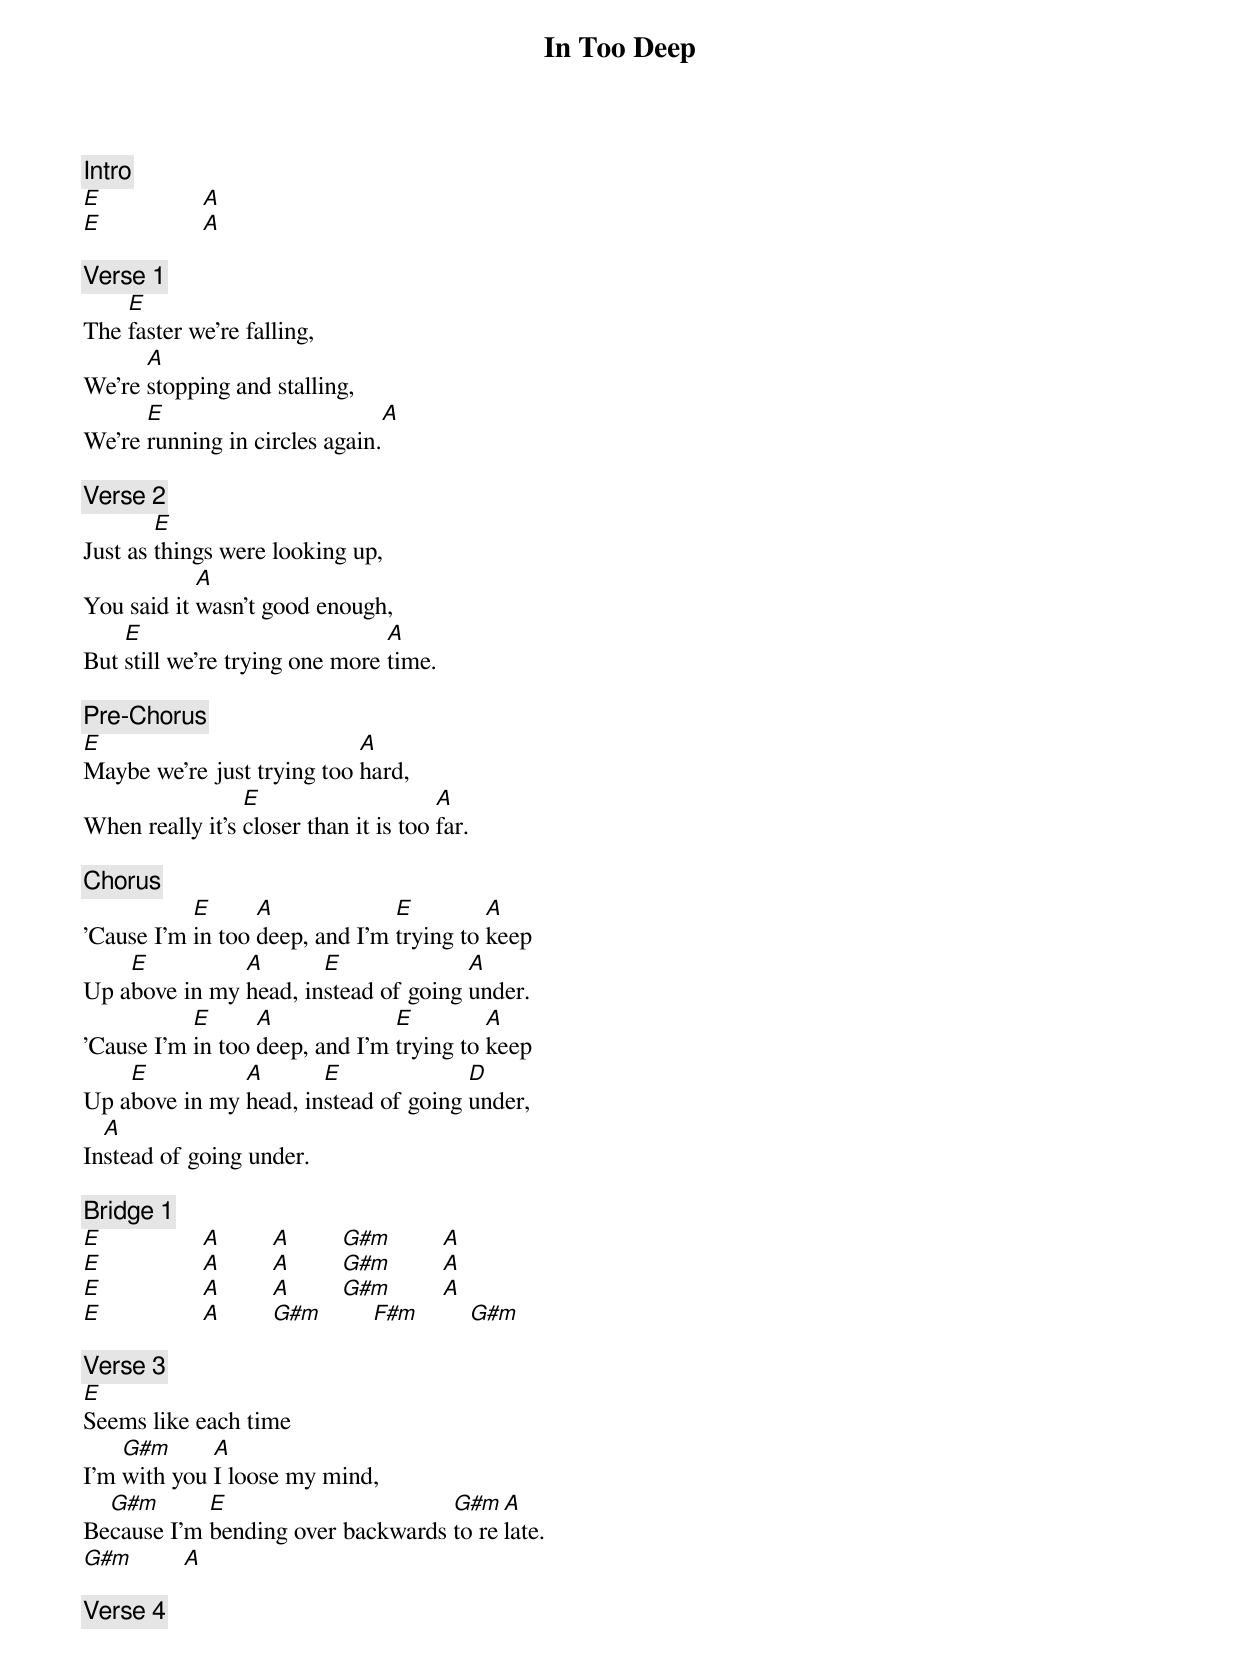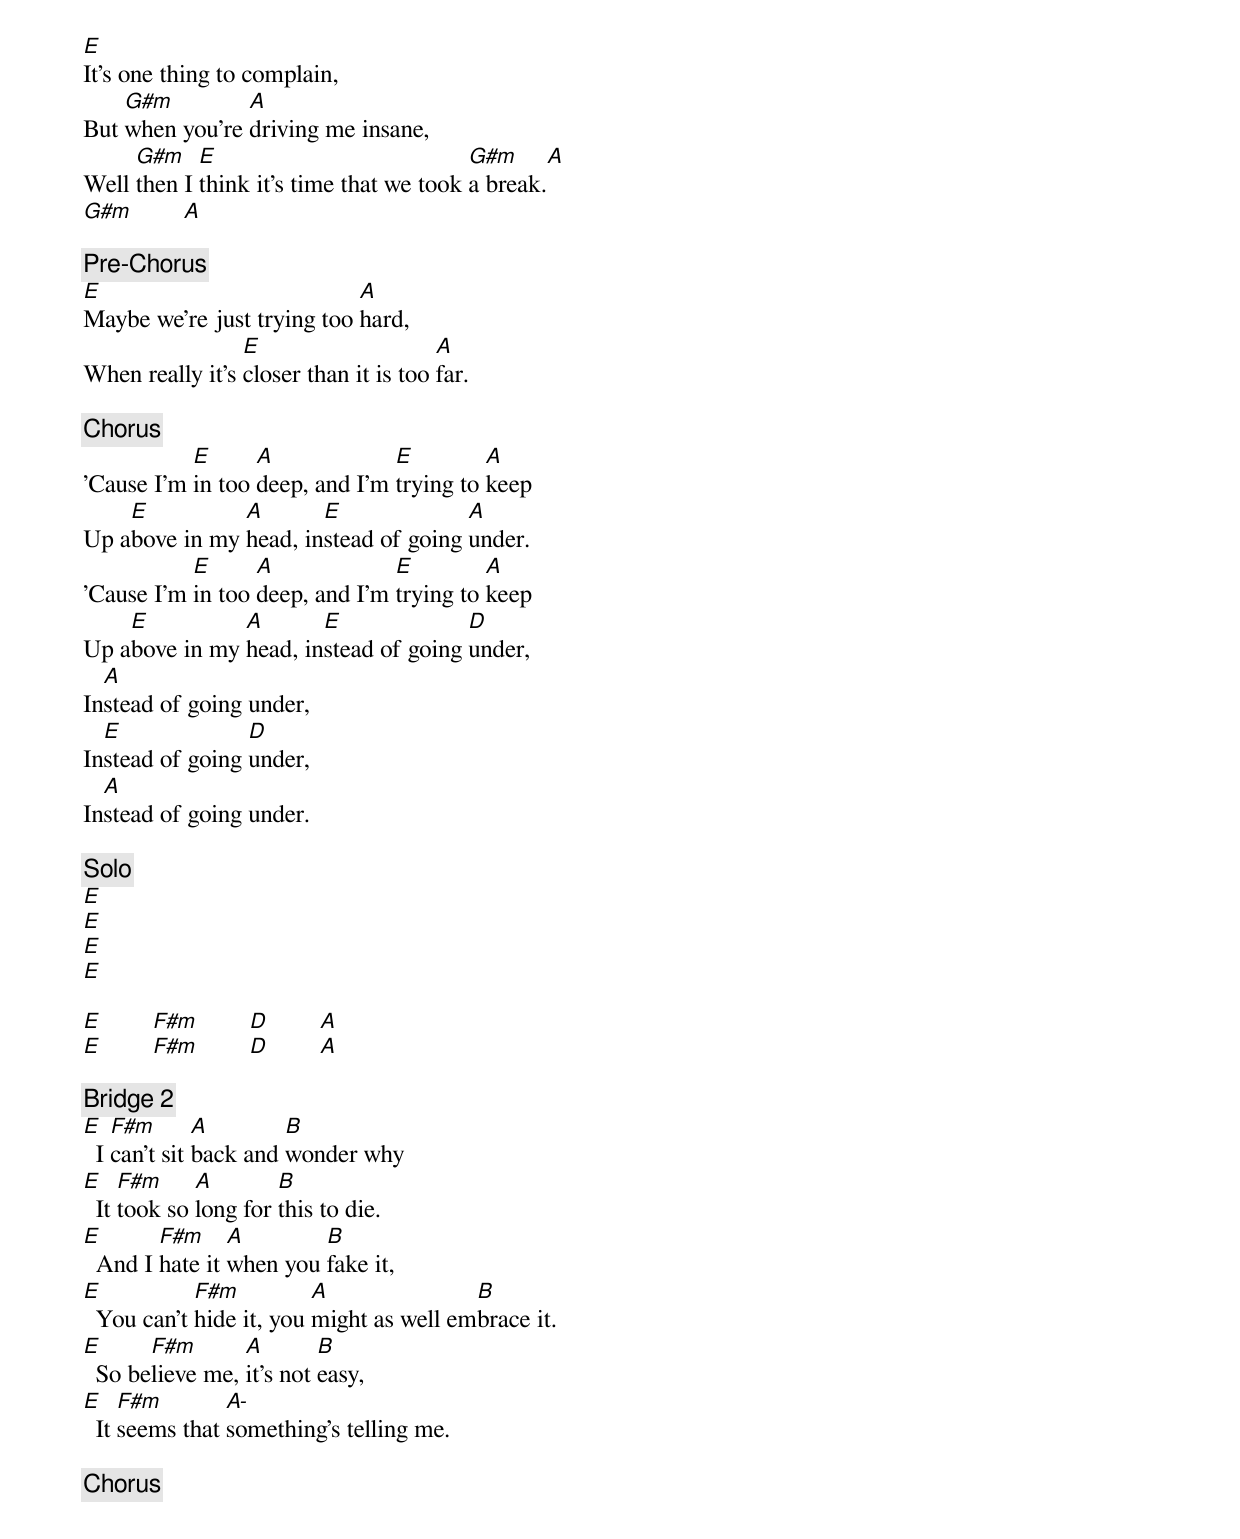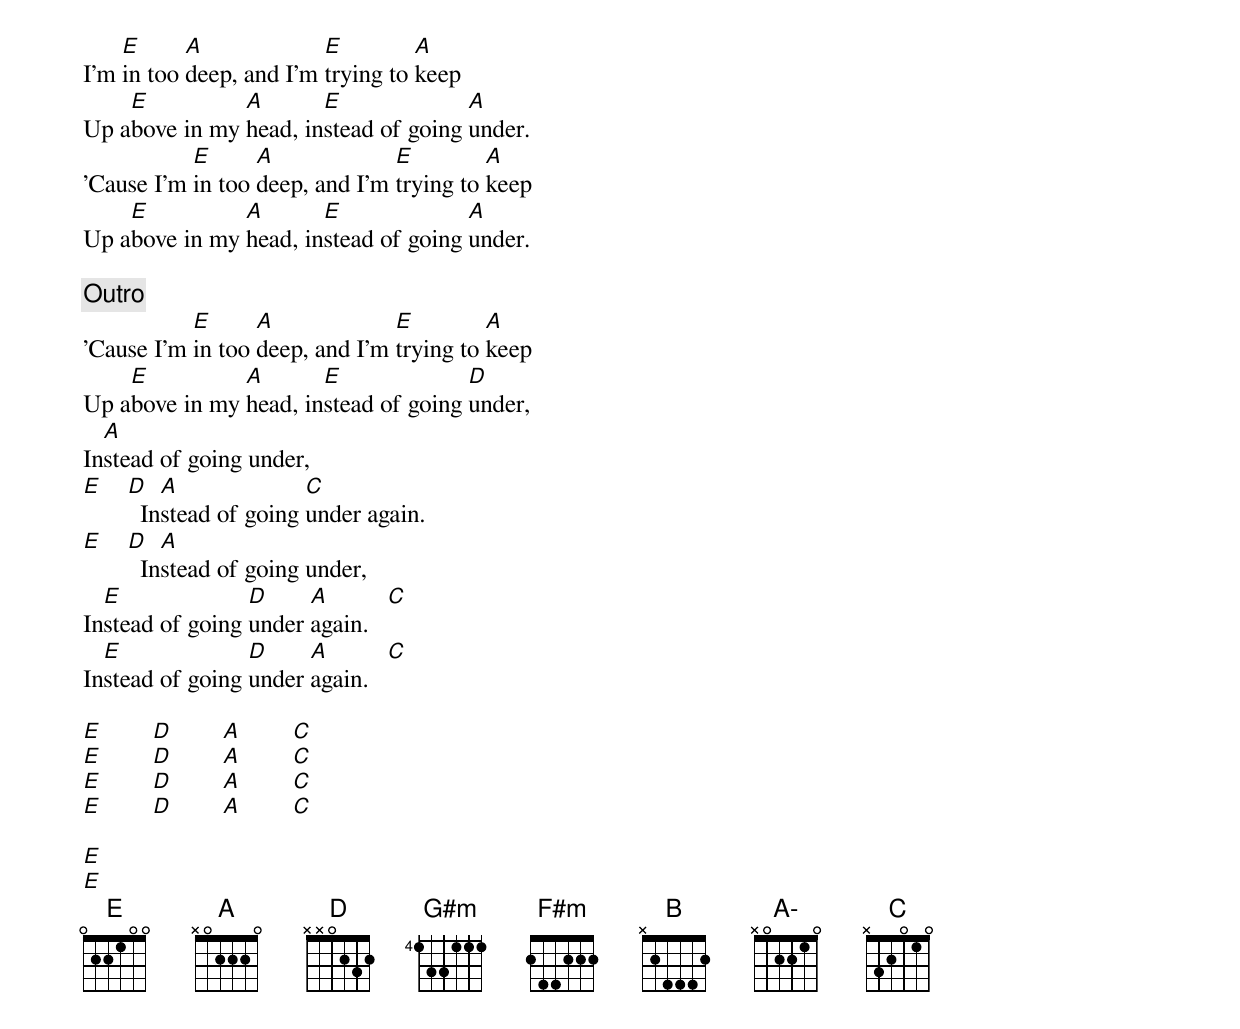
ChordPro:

{title: In Too Deep}
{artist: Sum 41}
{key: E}
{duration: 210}
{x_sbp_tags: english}

{c: Intro}
[E]                [A]
[E]                [A]

{c: Verse 1}
The [E]faster we're falling,
We're [A]stopping and stalling,
We're [E]running in circles again.[A]

{c: Verse 2}
Just as [E]things were looking up,
You said it [A]wasn't good enough,
But [E]still we're trying one more [A]time.

{c: Pre-Chorus}
[E]Maybe we're just trying too [A]hard,
When really it's [E]closer than it is too [A]far.

{c: Chorus}
'Cause I'm [E]in too [A]deep, and I'm [E]trying to [A]keep
Up a[E]bove in my [A]head, in[E]stead of going [A]under.
'Cause I'm [E]in too [A]deep, and I'm [E]trying to [A]keep
Up a[E]bove in my [A]head, in[E]stead of going [D]under,
In[A]stead of going under.

{c: Bridge 1}
[E]                [A]        [A]        [G#m]        [A]
[E]                [A]        [A]        [G#m]        [A]
[E]                [A]        [A]        [G#m]        [A]
[E]                [A]        [G#m]        [F#m]        [G#m]

{c: Verse 3}
[E]Seems like each time
I'm [G#m]with you [A]I loose my mind,
Be[G#m]cause I'm [E]bending over backwards [G#m]to re[A]late.
[G#m]        [A]

{c: Verse 4}
[E]It's one thing to complain,
But [G#m]when you're [A]driving me insane,
Well [G#m]then I [E]think it's time that we took [G#m]a break.[A]
[G#m]        [A]

{c: Pre-Chorus}
[E]Maybe we're just trying too [A]hard,
When really it's [E]closer than it is too [A]far.

{c: Chorus}
'Cause I'm [E]in too [A]deep, and I'm [E]trying to [A]keep
Up a[E]bove in my [A]head, in[E]stead of going [A]under.
'Cause I'm [E]in too [A]deep, and I'm [E]trying to [A]keep
Up a[E]bove in my [A]head, in[E]stead of going [D]under,
In[A]stead of going under,
In[E]stead of going [D]under,
In[A]stead of going under.

{c: Solo}
[E]
[E]
[E]
[E]

[E]        [F#m]        [D]        [A]
[E]        [F#m]        [D]        [A]

{c: Bridge 2}
[E]  I [F#m]can't sit [A]back and [B]wonder why
[E]  It [F#m]took so [A]long for [B]this to die.
[E]  And I [F#m]hate it [A]when you [B]fake it,
[E]  You can't [F#m]hide it, you [A]might as well em[B]brace it.
[E]  So be[F#m]lieve me, [A]it's not [B]easy,
[E]  It [F#m]seems that [A-]something's telling me.

{c: Chorus}
I'm [E]in too [A]deep, and I'm [E]trying to [A]keep
Up a[E]bove in my [A]head, in[E]stead of going [A]under.
'Cause I'm [E]in too [A]deep, and I'm [E]trying to [A]keep
Up a[E]bove in my [A]head, in[E]stead of going [A]under.

{c: Outro}
'Cause I'm [E]in too [A]deep, and I'm [E]trying to [A]keep
Up a[E]bove in my [A]head, in[E]stead of going [D]under,
In[A]stead of going under,
[E]    [D]  In[A]stead of going [C]under again.
[E]    [D]  In[A]stead of going under,
In[E]stead of going [D]under [A]again.   [C]
In[E]stead of going [D]under [A]again.   [C]

[E]        [D]        [A]        [C]
[E]        [D]        [A]        [C]
[E]        [D]        [A]        [C]
[E]        [D]        [A]        [C]

[E]
[E]
